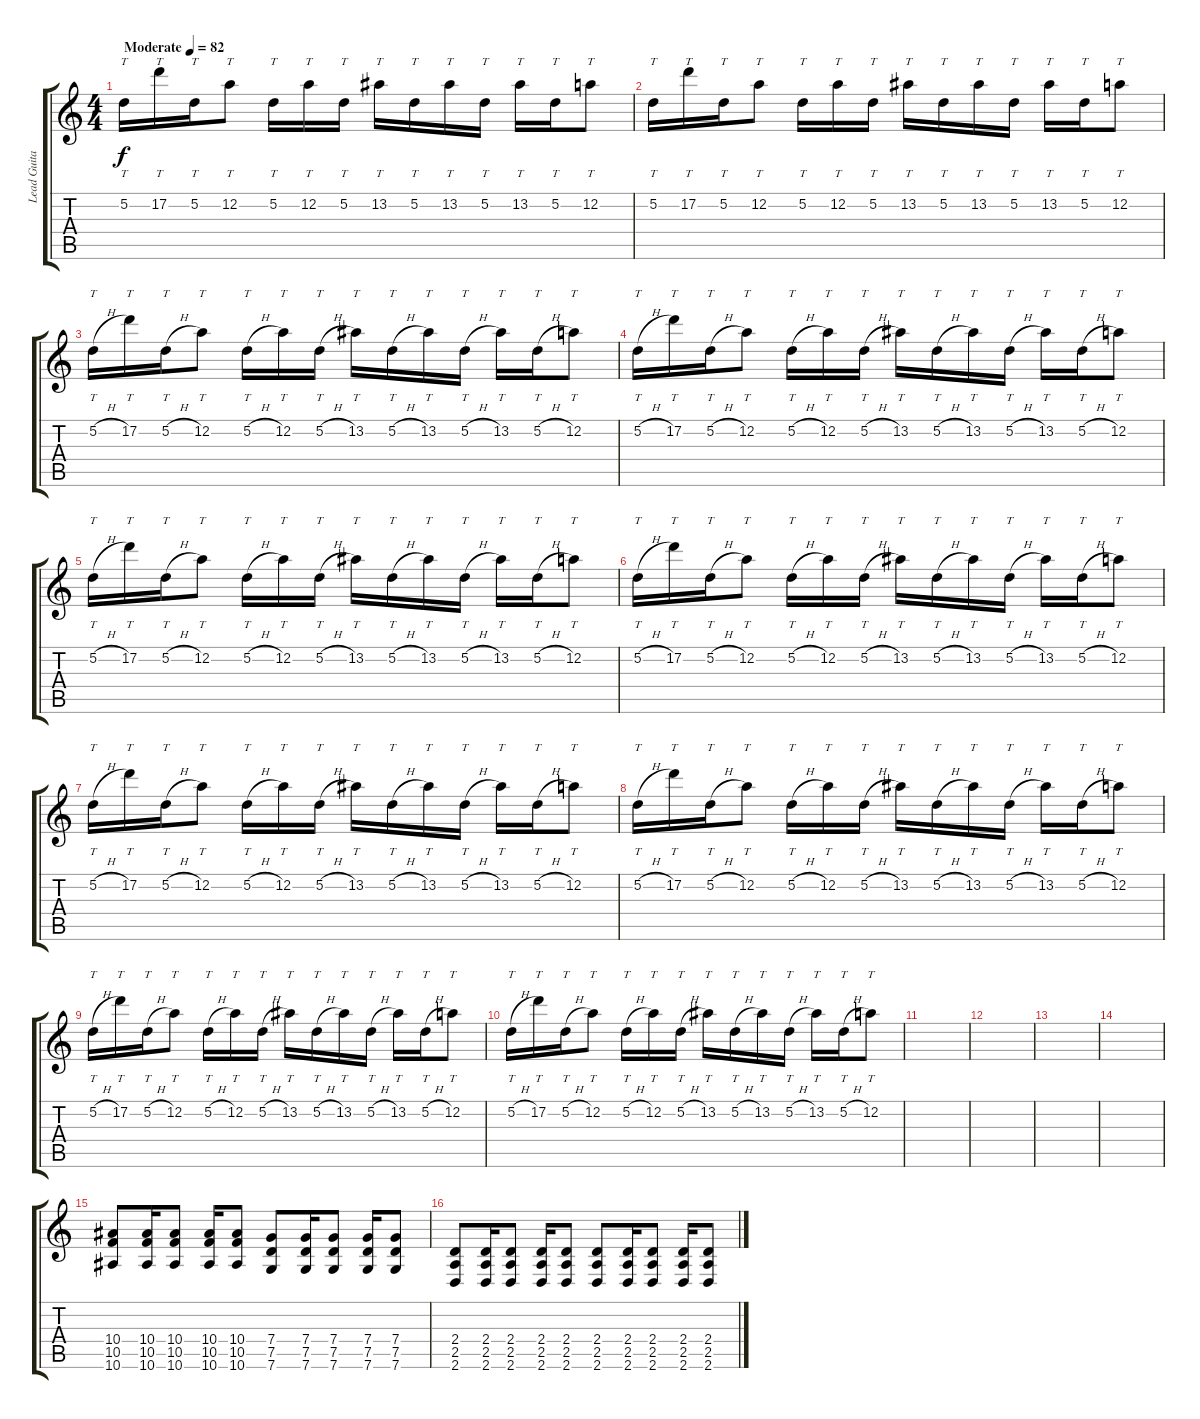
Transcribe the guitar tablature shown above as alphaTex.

\track ("Lead Guitar" "Lead Guita") {instrument distortionguitar}
\staff {score tabs}
\tuning (D4 A3 F3 C3 G2 C2) {hide}
\ts (4 4)
\tempo (82 "Moderate")
\clef g2
\ks c
5.2.16{tt dy f instrument distortionguitar} 17.2.16{tt} 5.2.16{tt} 12.2.8{tt} 5.2.16{tt} 12.2.16{tt} 5.2.16{tt} 13.2.16{tt} 5.2.16{tt} 13.2.16{tt} 5.2.16{tt} 13.2.16{tt} 5.2.16{tt} 12.2.8{tt} |
5.2.16{tt} 17.2.16{tt} 5.2.16{tt} 12.2.8{tt} 5.2.16{tt} 12.2.16{tt} 5.2.16{tt} 13.2.16{tt} 5.2.16{tt} 13.2.16{tt} 5.2.16{tt} 13.2.16{tt} 5.2.16{tt} 12.2.8{tt} |
5.2{h}.16{tt} 17.2.16{tt} 5.2{h}.16{tt} 12.2.8{tt} 5.2{h}.16{tt} 12.2.16{tt} 5.2{h}.16{tt} 13.2.16{tt} 5.2{h}.16{tt} 13.2.16{tt} 5.2{h}.16{tt} 13.2.16{tt} 5.2{h}.16{tt} 12.2.8{tt} |
5.2{h}.16{tt} 17.2.16{tt} 5.2{h}.16{tt} 12.2.8{tt} 5.2{h}.16{tt} 12.2.16{tt} 5.2{h}.16{tt} 13.2.16{tt} 5.2{h}.16{tt} 13.2.16{tt} 5.2{h}.16{tt} 13.2.16{tt} 5.2{h}.16{tt} 12.2.8{tt} |
5.2{h}.16{tt} 17.2.16{tt} 5.2{h}.16{tt} 12.2.8{tt} 5.2{h}.16{tt} 12.2.16{tt} 5.2{h}.16{tt} 13.2.16{tt} 5.2{h}.16{tt} 13.2.16{tt} 5.2{h}.16{tt} 13.2.16{tt} 5.2{h}.16{tt} 12.2.8{tt} |
5.2{h}.16{tt} 17.2.16{tt} 5.2{h}.16{tt} 12.2.8{tt} 5.2{h}.16{tt} 12.2.16{tt} 5.2{h}.16{tt} 13.2.16{tt} 5.2{h}.16{tt} 13.2.16{tt} 5.2{h}.16{tt} 13.2.16{tt} 5.2{h}.16{tt} 12.2.8{tt} |
5.2{h}.16{tt} 17.2.16{tt} 5.2{h}.16{tt} 12.2.8{tt} 5.2{h}.16{tt} 12.2.16{tt} 5.2{h}.16{tt} 13.2.16{tt} 5.2{h}.16{tt} 13.2.16{tt} 5.2{h}.16{tt} 13.2.16{tt} 5.2{h}.16{tt} 12.2.8{tt} |
5.2{h}.16{tt} 17.2.16{tt} 5.2{h}.16{tt} 12.2.8{tt} 5.2{h}.16{tt} 12.2.16{tt} 5.2{h}.16{tt} 13.2.16{tt} 5.2{h}.16{tt} 13.2.16{tt} 5.2{h}.16{tt} 13.2.16{tt} 5.2{h}.16{tt} 12.2.8{tt} |
5.2{h}.16{tt} 17.2.16{tt} 5.2{h}.16{tt} 12.2.8{tt} 5.2{h}.16{tt} 12.2.16{tt} 5.2{h}.16{tt} 13.2.16{tt} 5.2{h}.16{tt} 13.2.16{tt} 5.2{h}.16{tt} 13.2.16{tt} 5.2{h}.16{tt} 12.2.8{tt} |
5.2{h}.16{tt} 17.2.16{tt} 5.2{h}.16{tt} 12.2.8{tt} 5.2{h}.16{tt} 12.2.16{tt} 5.2{h}.16{tt} 13.2.16{tt} 5.2{h}.16{tt} 13.2.16{tt} 5.2{h}.16{tt} 13.2.16{tt} 5.2{h}.16{tt} 12.2.8{tt} |
|
|
|
|
(10.4 10.5 10.6).8{volume 8} (10.4 10.5 10.6).16 (10.4 10.5 10.6).8 (10.4 10.5 10.6).16 (10.4 10.5 10.6).8 (7.4 7.5 7.6).8 (7.4 7.5 7.6).16 (7.4 7.5 7.6).8 (7.4 7.5 7.6).16 (7.4 7.5 7.6).8 |
(2.4 2.5 2.6).8 (2.4 2.5 2.6).16 (2.4 2.5 2.6).8 (2.4 2.5 2.6).16 (2.4 2.5 2.6).8 (2.4 2.5 2.6).8 (2.4 2.5 2.6).16 (2.4 2.5 2.6).8 (2.4 2.5 2.6).16 (2.4 2.5 2.6).8
